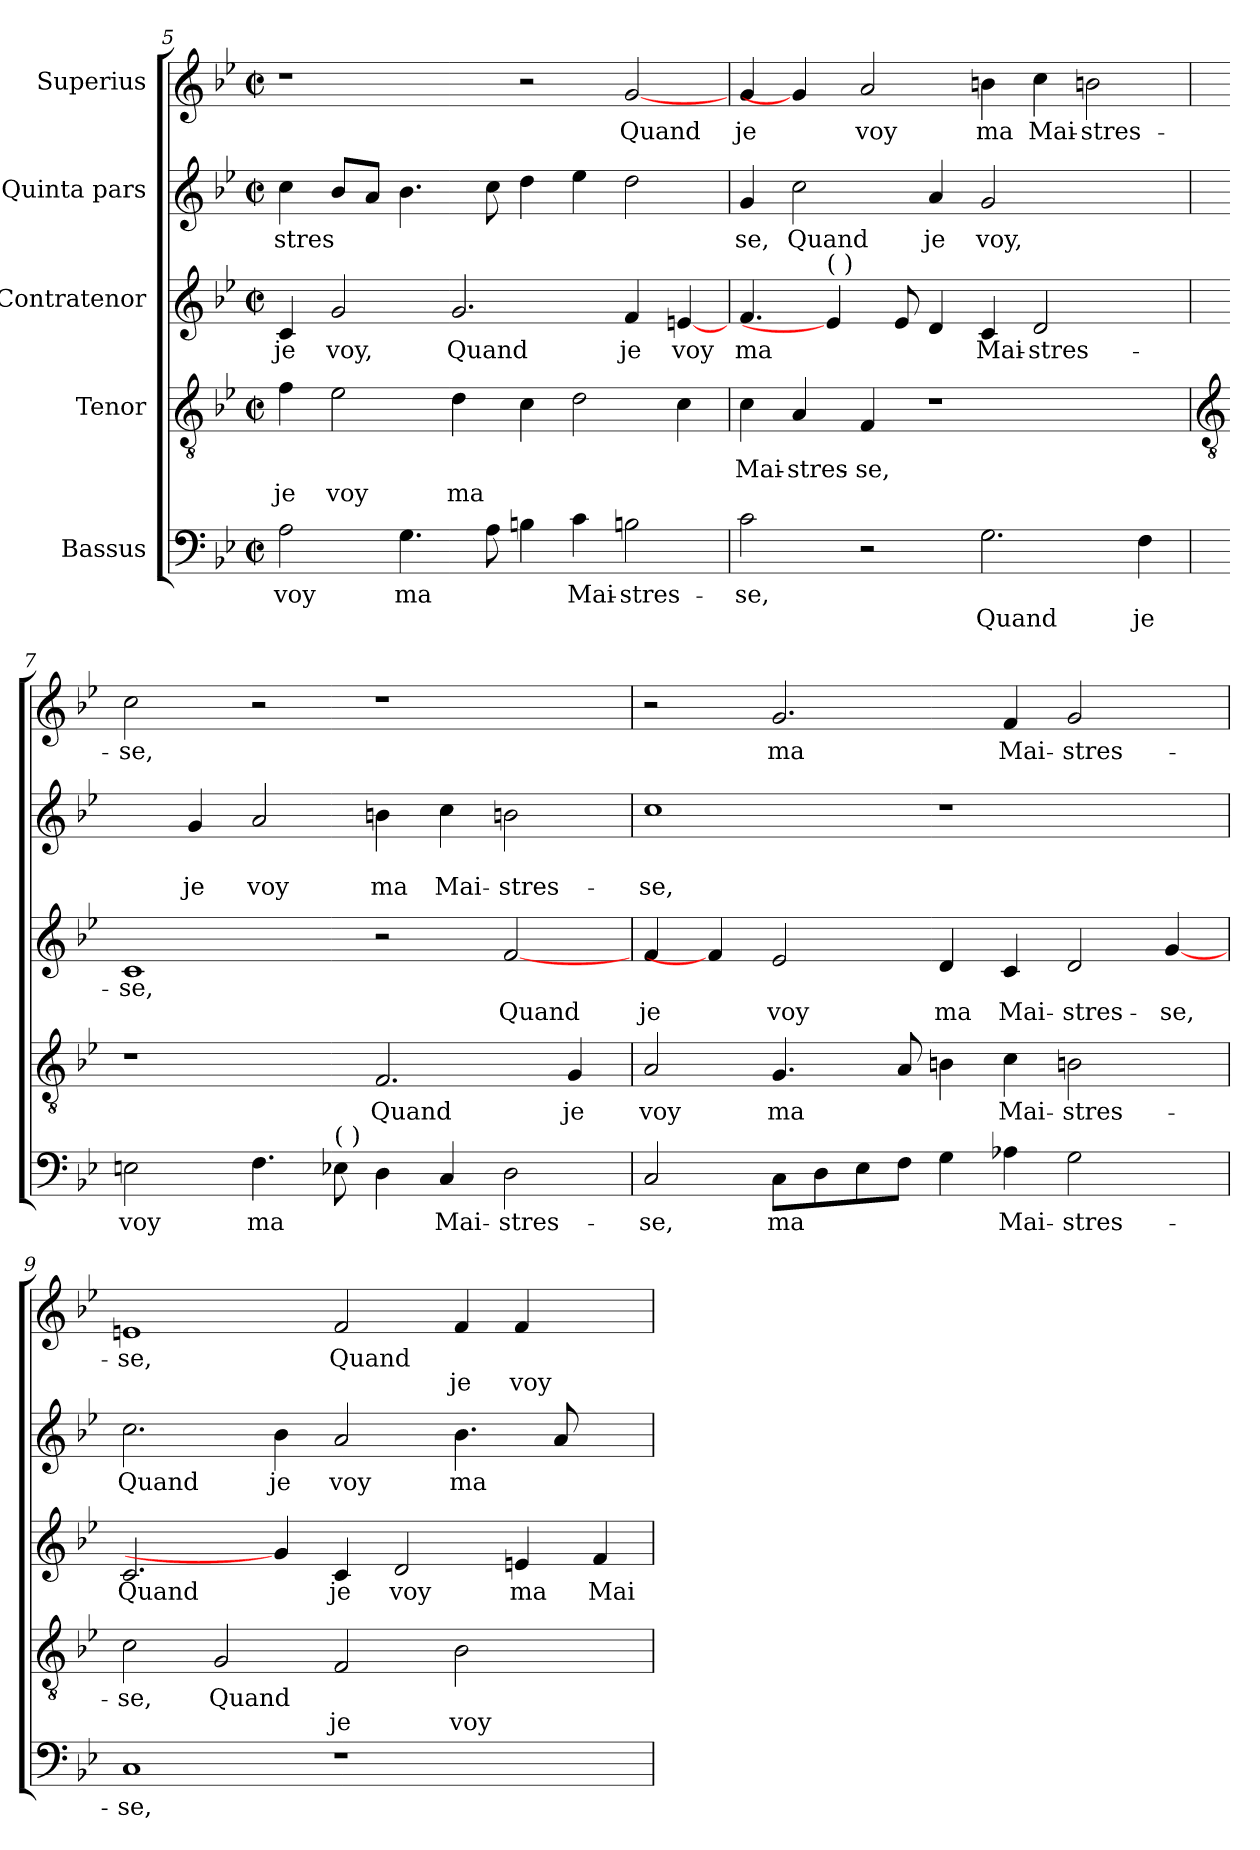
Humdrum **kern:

**kern	**text	**text	**kern	**text	**text	**kern	**text	**text	**kern	**text	**text	**kern	**text	**text
*part5	*part5	*part5	*part4	*part4	*part4	*part3	*part3	*part3	*part2	*part2	*part2	*part1	*part1	*part1
*staff5	*staff5	*staff5	*staff4	*staff4	*staff4	*staff3	*staff3	*staff3	*staff2	*staff2	*staff2	*staff1	*staff1	*staff1
*I"Bassus	*	*	*I"Tenor	*	*	*I"Contratenor	*	*	*I"Quinta pars	*	*	*I"Superius	*	*
*clefF4	*	*	*clefGv2	*	*	*clefG2	*	*	*clefG2	*	*	*clefG2	*	*
*k[b-e-]	*	*	*k[b-e-]	*	*	*k[b-e-]	*	*	*k[b-e-]	*	*	*k[b-e-]	*	*
*B-:	*	*	*B-:	*	*	*B-:	*	*	*B-:	*	*	*B-:	*	*
*M4/2	*	*	*M4/2	*	*	*M4/2	*	*	*M4/2	*	*	*M4/2	*	*
*met(c|)	*	*	*met(c|)	*	*	*met(c|)	*	*	*met(c|)	*	*	*met(c|)	*	*
=5	=5	=5	=5	=5	=5	=5	=5	=5	=5	=5	=5	=5	=5	=5
!	!LO:LY:b	!	!	!	!LO:LY:b	!	!LO:LY:b	!	!	!LO:LY:b	!	!	!	!
2A	voy	.	4f	.	je	4c	je	.	4cc	-stres	.	1r	.	.
!	!	!	!	!	!LO:LY:b	!	!LO:LY:b	!	!	!	!	!	!	!
.	.	.	2e-	.	voy	2g	voy,	.	8b-L	.	.	.	.	.
.	.	.	.	.	.	.	.	.	8aJ	.	.	.	.	.
!	!LO:LY:b	!	!	!	!	!	!	!	!	!	!	!	!	!
4.G	ma	.	.	.	.	.	.	.	4.b-	.	.	.	.	.
!	!	!	!	!	!LO:LY:b	!	!LO:LY:b	!	!	!	!	!	!	!
.	.	.	4d	.	ma	2.g	Quand	.	.	.	.	.	.	.
8A	.	.	.	.	.	.	.	.	8cc	.	.	.	.	.
4Bn	.	.	4c	.	.	.	.	.	4dd	.	.	2r	.	.
!	!LO:LY:b	!	!	!	!	!	!	!	!	!	!	!	!	!
4c	Mai-	.	2d	.	.	.	.	.	4ee-	.	.	.	.	.
!	!LO:LY:b	!	!	!	!	!	!LO:LY:b	!	!	!	!	!	!LO:LY:b	!
2Bn	-stres-	.	.	.	.	4f	je	.	2dd	.	.	[2g	Quand	.
!	!	!	!	!	!	!	!LO:LY:b	!	!	!	!	!	!	!
.	.	.	4c	.	.	[4en	voy	.	.	.	.	.	.	.
=6	=6	=6	=6	=6	=6	=6	=6	=6	=6	=6	=6	=6	=6	=6
!	!LO:LY:b	!	!	!LO:LY:b	!	!	!LO:LY:b	!	!	!LO:LY:b	!	!	!LO:LY:b	!
2c	-se,	.	4c	Mai-	.	4.f	ma	.	4g	se,	.	4g	je	.
!	!	!	!	!LO:LY:b	!	!	!	!	!	!LO:LY:b	!	!	!	!
.	.	.	4A	-stres-	.	.	.	.	2cc	Quand	.	4g]	.	.
!	!	!	!	!	!	!LO:TX:a:t=(  )	!	!	!	!	!	!	!	!
.	.	.	.	.	.	4e]	.	.	.	.	.	.	.	.
!	!	!	!	!LO:LY:b	!	!	!	!	!	!	!	!	!LO:LY:b	!
2r	.	.	4F	-se,	.	.	.	.	.	.	.	2a	voy	.
.	.	.	.	.	.	8e-	.	.	.	.	.	.	.	.
!	!	!	!	!	!	!	!	!	!	!LO:LY:b	!	!	!	!
.	.	.	1r	.	.	4d	.	.	4a	je	.	.	.	.
!	!	!LO:LY:b	!	!	!	!	!LO:LY:b	!	!	!LO:LY:b	!	!	!LO:LY:b	!
2.G	.	Quand	.	.	.	4c	Mai-	.	2g	voy,	.	4bn	ma	.
!	!	!	!	!	!	!	!LO:LY:b	!	!	!	!	!	!LO:LY:b	!
.	.	.	.	.	.	2d	-stres-	.	.	.	.	4cc	Mai-	.
!	!	!	!	!	!	!	!	!	!	!LO:LY:b	!	!	!LO:LY:b	!
.	.	.	.	.	.	.	.	.	[2gyy	Quand	.	2bn	-stres-	.
!	!	!LO:LY:b	!	!	!	!	!	!	!	!	!	!	!	!
4F	.	je	4ryy	.	.	4ryy	.	.	.	.	.	.	.	.
!!LO:LB:g=z
=7	=7	=7	=7	=7	=7	=7	=7	=7	=7	=7	=7	=7	=7	=7
*	*	*	*clefGv2	*	*	*	*	*	*	*	*	*	*	*
!	!LO:LY:b	!	!	!	!	!	!LO:LY:b	!	!	!	!	!	!LO:LY:b	!
2En	voy	.	1r	.	.	1c	-se,	.	4gyy]	.	.	2cc	-se,	.
!	!	!	!	!	!	!	!	!	!	!	!LO:LY:b	!	!	!
.	.	.	.	.	.	.	.	.	4g	.	je	.	.	.
!	!LO:LY:b	!	!	!	!	!	!	!	!	!	!LO:LY:b	!	!	!
4.F	ma	.	.	.	.	.	.	.	2a	.	voy	2r	.	.
!LO:TX:a:t=(  )	!	!	!	!	!	!	!	!	!	!	!	!	!	!
8E-	.	.	.	.	.	.	.	.	.	.	.	.	.	.
!	!	!	!	!LO:LY:b	!	!	!	!	!	!	!LO:LY:b	!	!	!
4D	.	.	2.F	Quand	.	2r	.	.	4bn	.	ma	1r	.	.
!	!LO:LY:b	!	!	!	!	!	!	!	!	!	!LO:LY:b	!	!	!
4C	Mai-	.	.	.	.	.	.	.	4cc	.	Mai-	.	.	.
!	!LO:LY:b	!	!	!	!	!	!	!LO:LY:b	!	!	!LO:LY:b	!	!	!
2D	-stres-	.	.	.	.	[2f	.	Quand	2bn	.	-stres-	.	.	.
!	!	!	!	!LO:LY:b	!	!	!	!	!	!	!	!	!	!
.	.	.	4G	je	.	.	.	.	.	.	.	.	.	.
=8	=8	=8	=8	=8	=8	=8	=8	=8	=8	=8	=8	=8	=8	=8
!	!LO:LY:b	!	!	!LO:LY:b	!	!	!	!LO:LY:b	!	!	!LO:LY:b	!	!	!
2C	-se,	.	2A	voy	.	4f	.	je	1cc	.	-se,	2r	.	.
.	.	.	.	.	.	4f]	.	.	.	.	.	.	.	.
!	!LO:LY:b	!	!	!LO:LY:b	!	!	!	!LO:LY:b	!	!	!	!	!LO:LY:b	!
8CL	ma	.	4.G	ma	.	2e-	.	voy	.	.	.	2.g	ma	.
8D	.	.	.	.	.	.	.	.	.	.	.	.	.	.
8E-	.	.	.	.	.	.	.	.	.	.	.	.	.	.
8FJ	.	.	8A	.	.	.	.	.	.	.	.	.	.	.
!	!	!	!	!	!	!	!	!LO:LY:b	!	!	!	!	!	!
4G	.	.	4Bn	.	.	4d	.	ma	1r	.	.	.	.	.
!	!LO:LY:b	!	!	!LO:LY:b	!	!	!	!LO:LY:b	!	!	!	!	!LO:LY:b	!
4A-X	Mai-	.	4c	Mai-	.	4c	.	Mai-	.	.	.	4f	Mai-	.
!	!LO:LY:b	!	!	!LO:LY:b	!	!	!	!LO:LY:b	!	!	!	!	!LO:LY:b	!
2G	-stres-	.	2Bn	-stres-	.	2d	.	-stres-	.	.	.	2g	-stres-	.
!	!	!	!	!	!	!	!	!LO:LY:b	!	!	!	!	!	!
4ryy	.	.	4ryy	.	.	[4g	.	-se,	4ryy	.	.	4ryy	.	.
=9	=9	=9	=9	=9	=9	=9	=9	=9	=9	=9	=9	=9	=9	=9
!	!LO:LY:b	!	!	!LO:LY:b	!	!	!LO:LY:b	!	!	!LO:LY:b	!	!	!LO:LY:b	!
1C	-se,	.	2c	-se,	.	2.c	Quand	.	2.cc	Quand	.	1en	-se,	.
!	!	!	!	!LO:LY:b	!	!	!	!	!	!	!	!	!	!
.	.	.	2G	Quand	.	.	.	.	.	.	.	.	.	.
!	!	!	!	!	!	!	!	!	!	!LO:LY:b	!	!	!	!
.	.	.	.	.	.	4g]	.	.	4b-	je	.	.	.	.
!	!	!	!	!	!LO:LY:b	!	!LO:LY:b	!	!	!LO:LY:b	!	!	!LO:LY:b	!
1r	.	.	2F	.	je	4c	je	.	2a	voy	.	2f	Quand	.
!	!	!	!	!	!	!	!LO:LY:b	!	!	!	!	!	!	!
.	.	.	.	.	.	2d	voy	.	.	.	.	.	.	.
!	!	!	!	!	!LO:LY:b	!	!	!	!	!LO:LY:b	!	!	!	!LO:LY:b
.	.	.	2B-	.	voy	.	.	.	4.b-	ma	.	4f	.	je
!	!	!	!	!	!	!	!LO:LY:b	!	!	!	!	!	!	!LO:LY:b
.	.	.	.	.	.	4en	ma	.	.	.	.	4f	.	voy
.	.	.	.	.	.	.	.	.	8a	.	.	.	.	.
!	!	!	!	!	!	!	!LO:LY:b	!	!	!	!	!	!	!
4ryy	.	.	4ryy	.	.	4f	Mai-	.	4ryy	.	.	4ryy	.	.
=	=	=	=	=	=	=	=	=	=	=	=	=	=	=
*-	*-	*-	*-	*-	*-	*-	*-	*-	*-	*-	*-	*-	*-	*-
